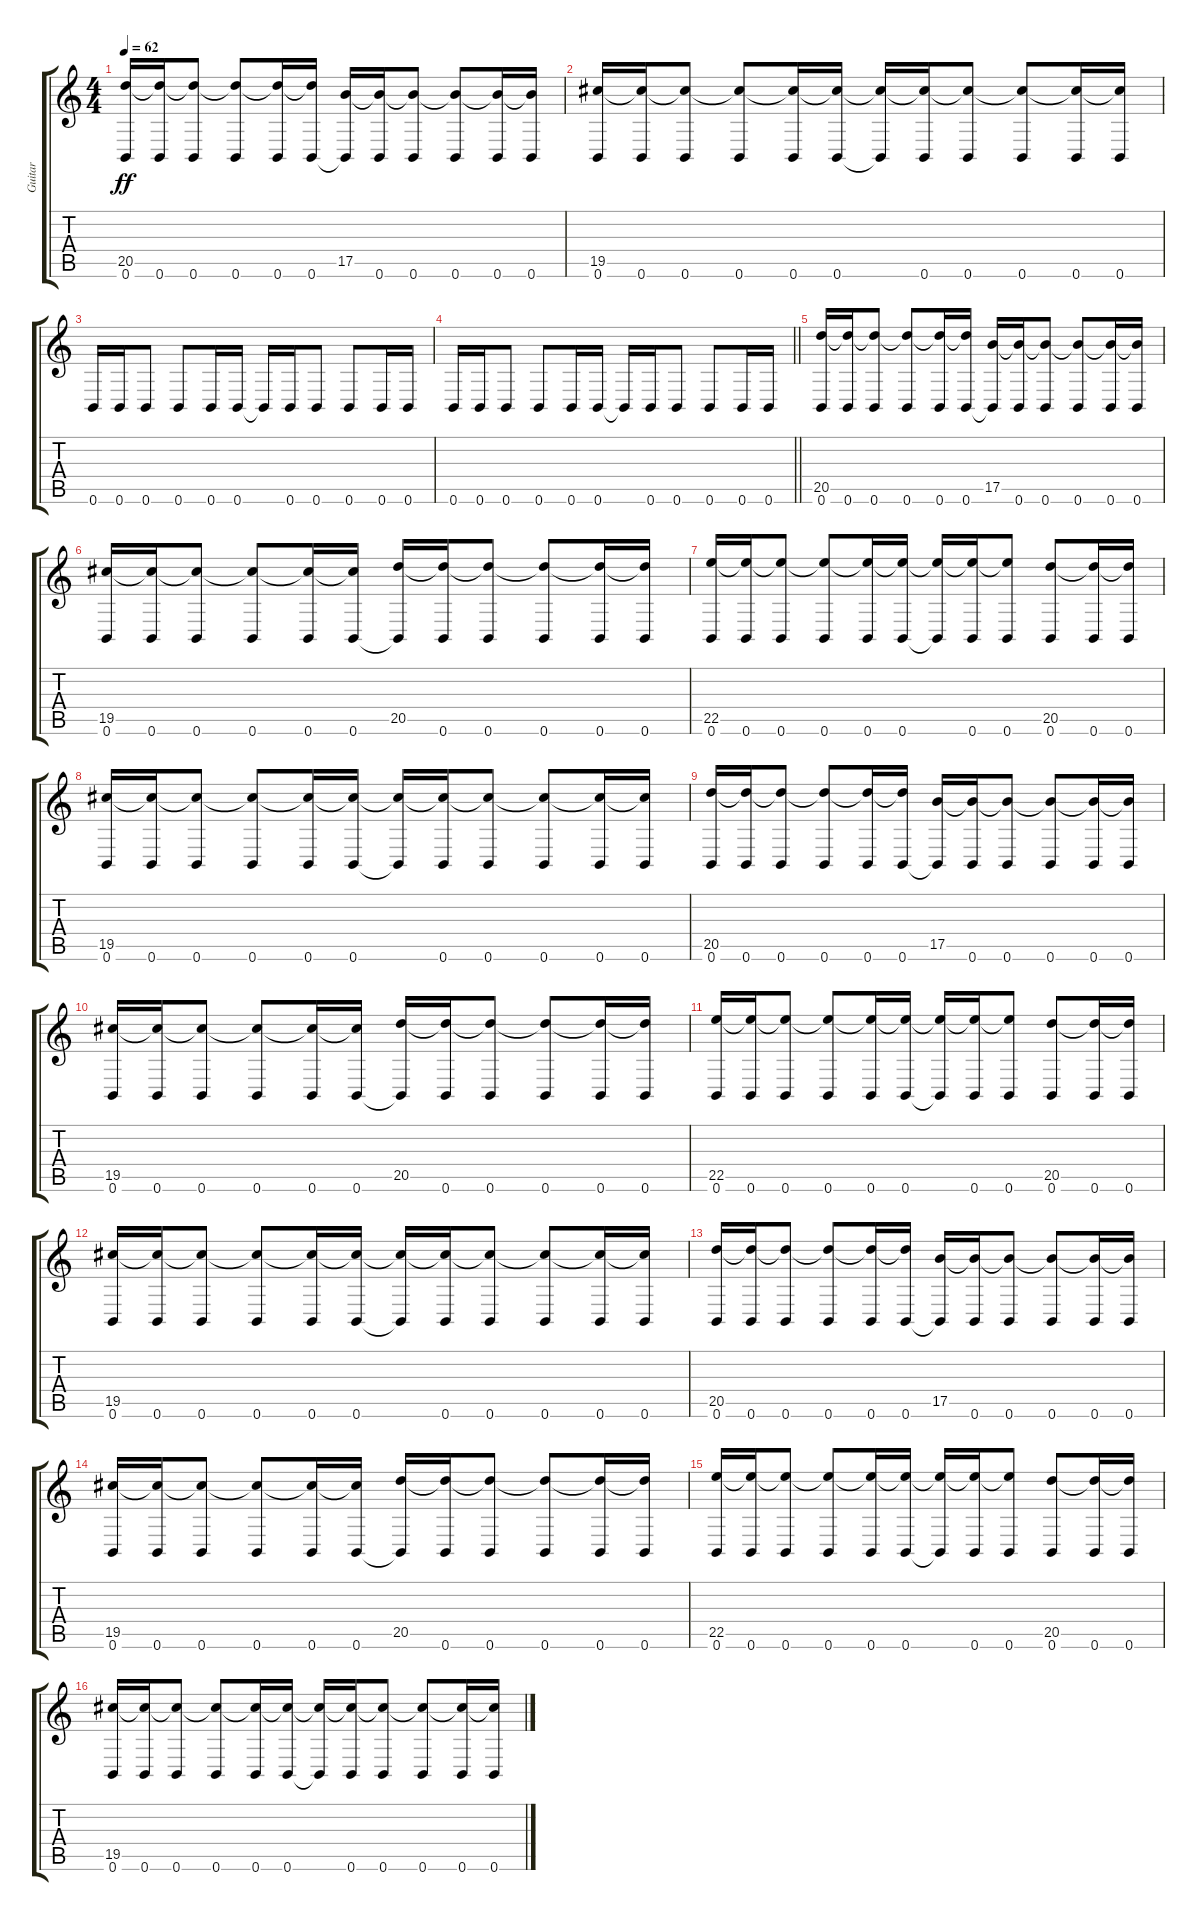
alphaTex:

\track ("Guitar" "Guitar") {instrument distortionguitar}
\staff {score tabs}
\tuning (Db4 Ab3 E3 B2 Gb2 B1) {hide}
\ts (4 4)
\tempo 62
\clef g2
\ks c
(20.5 0.6).16{dy ff} (20.5{t} 0.6).16 (20.5{t} 0.6).8 (20.5{t} 0.6).8 (20.5{t} 0.6).16 (20.5{t} 0.6).16 (17.5 0.6{t}).16 (17.5{t} 0.6).16 (17.5{t} 0.6).8 (17.5{t} 0.6).8 (17.5{t} 0.6).16 (17.5{t} 0.6).16 |
(19.5 0.6).16 (19.5{t} 0.6).16 (19.5{t} 0.6).8 (19.5{t} 0.6).8 (19.5{t} 0.6).16 (19.5{t} 0.6).16 (19.5{t} 0.6{t}).16 (19.5{t} 0.6).16 (19.5{t} 0.6).8 (19.5{t} 0.6).8 (19.5{t} 0.6).16 (19.5{t} 0.6).16 |
0.6.16 0.6.16 0.6.8 0.6.8 0.6.16 0.6.16 0.6{t}.16 0.6.16 0.6.8 0.6.8 0.6.16 0.6.16 |
\barLineRight lightlight
0.6.16 0.6.16 0.6.8 0.6.8 0.6.16 0.6.16 0.6{t}.16 0.6.16 0.6.8 0.6.8 0.6.16 0.6.16 |
(20.5 0.6).16 (20.5{t} 0.6).16 (20.5{t} 0.6).8 (20.5{t} 0.6).8 (20.5{t} 0.6).16 (20.5{t} 0.6).16 (17.5 0.6{t}).16 (17.5{t} 0.6).16 (17.5{t} 0.6).8 (17.5{t} 0.6).8 (17.5{t} 0.6).16 (17.5{t} 0.6).16 |
(19.5 0.6).16 (19.5{t} 0.6).16 (19.5{t} 0.6).8 (19.5{t} 0.6).8 (19.5{t} 0.6).16 (19.5{t} 0.6).16 (20.5 0.6{t}).16 (20.5{t} 0.6).16 (20.5{t} 0.6).8 (20.5{t} 0.6).8 (20.5{t} 0.6).16 (20.5{t} 0.6).16 |
(22.5 0.6).16 (22.5{t} 0.6).16 (22.5{t} 0.6).8 (22.5{t} 0.6).8 (22.5{t} 0.6).16 (22.5{t} 0.6).16 (22.5{t} 0.6{t}).16 (22.5{t} 0.6).16 (22.5{t} 0.6).8 (20.5 0.6).8 (20.5{t} 0.6).16 (20.5{t} 0.6).16 |
(19.5 0.6).16 (19.5{t} 0.6).16 (19.5{t} 0.6).8 (19.5{t} 0.6).8 (19.5{t} 0.6).16 (19.5{t} 0.6).16 (19.5{t} 0.6{t}).16 (19.5{t} 0.6).16 (19.5{t} 0.6).8 (19.5{t} 0.6).8 (19.5{t} 0.6).16 (19.5{t} 0.6).16 |
(20.5 0.6).16 (20.5{t} 0.6).16 (20.5{t} 0.6).8 (20.5{t} 0.6).8 (20.5{t} 0.6).16 (20.5{t} 0.6).16 (17.5 0.6{t}).16 (17.5{t} 0.6).16 (17.5{t} 0.6).8 (17.5{t} 0.6).8 (17.5{t} 0.6).16 (17.5{t} 0.6).16 |
(19.5 0.6).16 (19.5{t} 0.6).16 (19.5{t} 0.6).8 (19.5{t} 0.6).8 (19.5{t} 0.6).16 (19.5{t} 0.6).16 (20.5 0.6{t}).16 (20.5{t} 0.6).16 (20.5{t} 0.6).8 (20.5{t} 0.6).8 (20.5{t} 0.6).16 (20.5{t} 0.6).16 |
(22.5 0.6).16 (22.5{t} 0.6).16 (22.5{t} 0.6).8 (22.5{t} 0.6).8 (22.5{t} 0.6).16 (22.5{t} 0.6).16 (22.5{t} 0.6{t}).16 (22.5{t} 0.6).16 (22.5{t} 0.6).8 (20.5 0.6).8 (20.5{t} 0.6).16 (20.5{t} 0.6).16 |
(19.5 0.6).16 (19.5{t} 0.6).16 (19.5{t} 0.6).8 (19.5{t} 0.6).8 (19.5{t} 0.6).16 (19.5{t} 0.6).16 (19.5{t} 0.6{t}).16 (19.5{t} 0.6).16 (19.5{t} 0.6).8 (19.5{t} 0.6).8 (19.5{t} 0.6).16 (19.5{t} 0.6).16 |
(20.5 0.6).16 (20.5{t} 0.6).16 (20.5{t} 0.6).8 (20.5{t} 0.6).8 (20.5{t} 0.6).16 (20.5{t} 0.6).16 (17.5 0.6{t}).16 (17.5{t} 0.6).16 (17.5{t} 0.6).8 (17.5{t} 0.6).8 (17.5{t} 0.6).16 (17.5{t} 0.6).16 |
(19.5 0.6).16 (19.5{t} 0.6).16 (19.5{t} 0.6).8 (19.5{t} 0.6).8 (19.5{t} 0.6).16 (19.5{t} 0.6).16 (20.5 0.6{t}).16 (20.5{t} 0.6).16 (20.5{t} 0.6).8 (20.5{t} 0.6).8 (20.5{t} 0.6).16 (20.5{t} 0.6).16 |
(22.5 0.6).16 (22.5{t} 0.6).16 (22.5{t} 0.6).8 (22.5{t} 0.6).8 (22.5{t} 0.6).16 (22.5{t} 0.6).16 (22.5{t} 0.6{t}).16 (22.5{t} 0.6).16 (22.5{t} 0.6).8 (20.5 0.6).8 (20.5{t} 0.6).16 (20.5{t} 0.6).16 |
(19.5 0.6).16 (19.5{t} 0.6).16 (19.5{t} 0.6).8 (19.5{t} 0.6).8 (19.5{t} 0.6).16 (19.5{t} 0.6).16 (19.5{t} 0.6{t}).16 (19.5{t} 0.6).16 (19.5{t} 0.6).8 (19.5{t} 0.6).8 (19.5{t} 0.6).16 (19.5{t} 0.6).16
